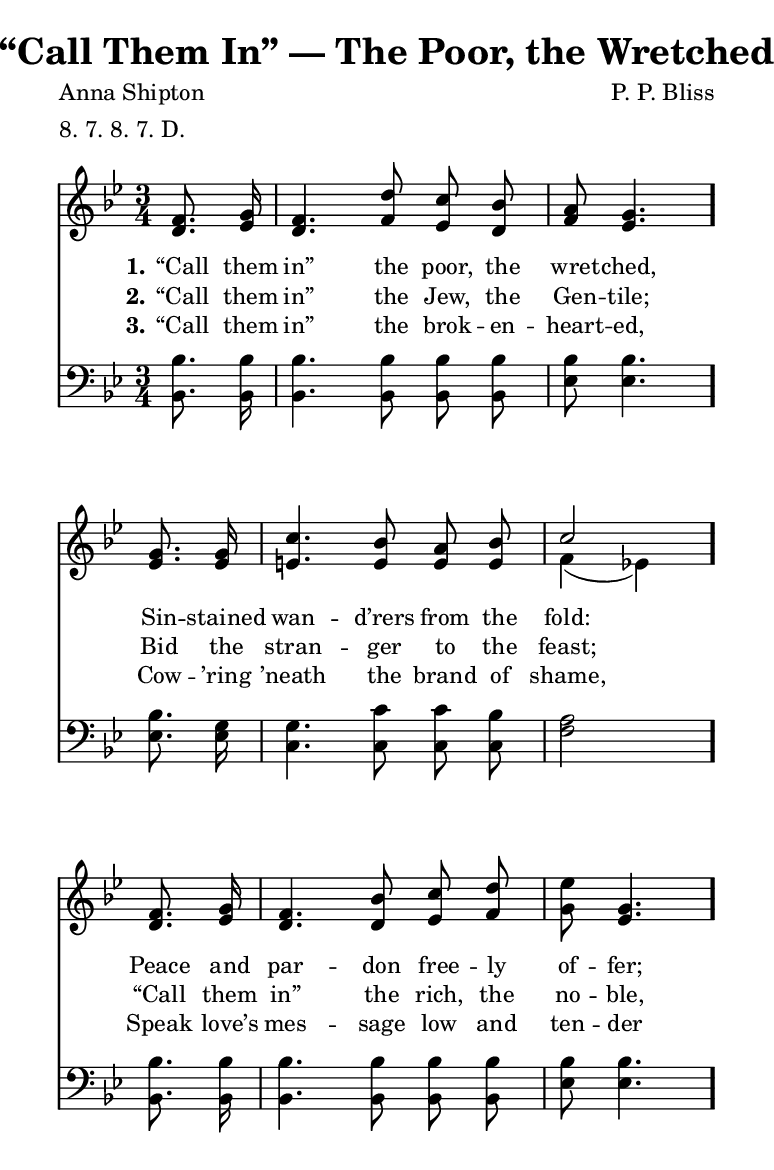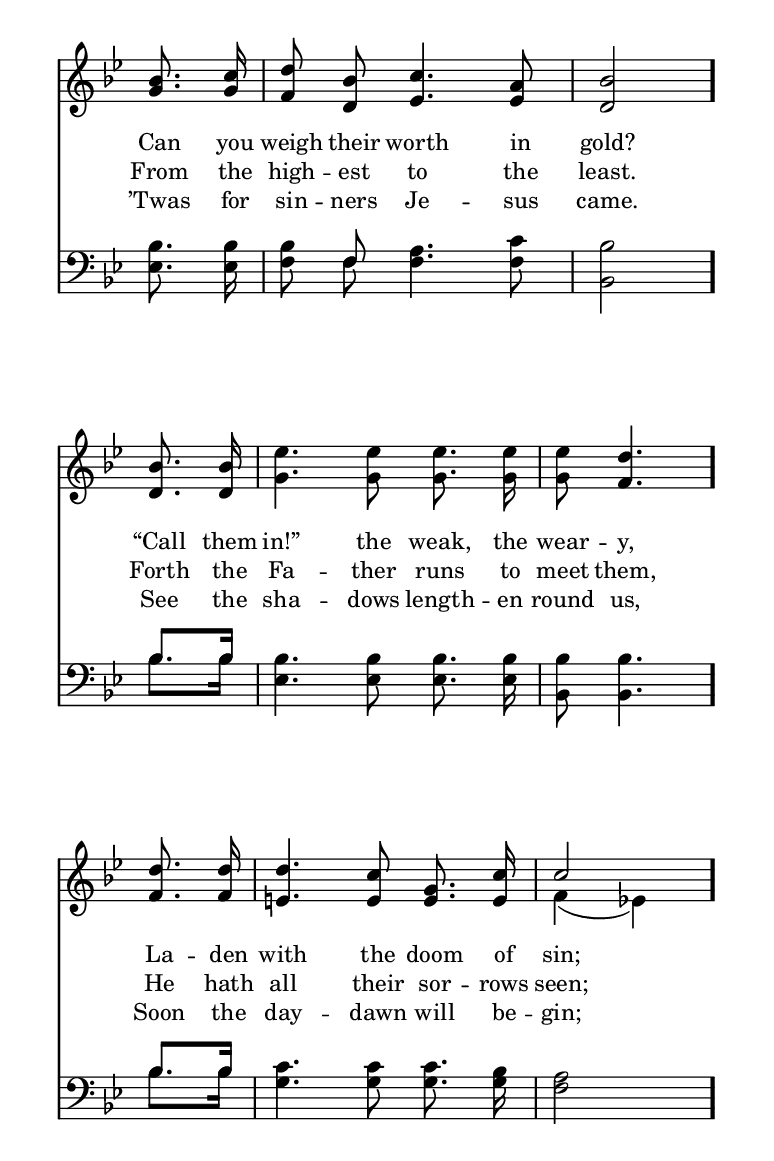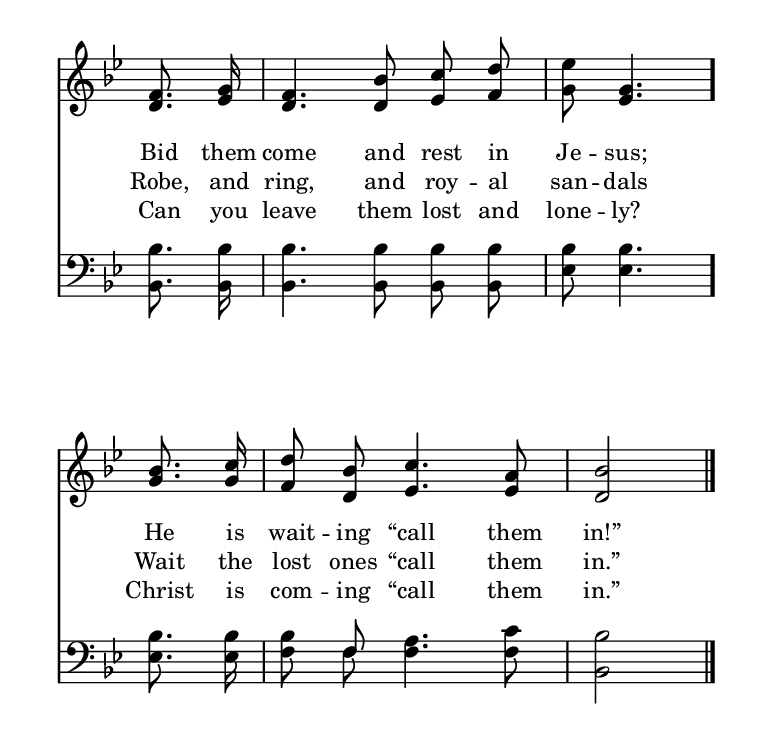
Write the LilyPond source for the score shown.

\include "common/global.ily"
\paper {
  \include "common/paper.ily"
  %ragged-bottom = ##t
  %ragged-last-bottom = ##t
  %systems-per-page = ##f
  %page-count = ##f
}

\header{
  hymnnumber = "64"
  title = "“Call Them In” — The Poor, the Wretched"
  tunename = "Lower Lights"
  meter = "8. 7. 8. 7. D."
  poet = "Anna Shipton"
  composer = "P. P. Bliss"
  %copyright = ""
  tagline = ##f
}

% for fermata in MIDI
ta = { \tempo 4=78 }
tb = { \tempo 4=39 }

patternAA = { c8. c16 | c4. c8 c8 c8 | c8 c4. }

patternBA = { c8. c16 | c4. c8 c8 c8 | c2 }
patternBB = { c8. c16 | c4. c8 c8 c8 | c4( c4) }
patternBC = { c8. c16 | c8 c8 c4. c8 | c2 }

patternCA = { c8. c16 | c4. c8 c8. c16 | c8 c4. }

patternDA = { c8. c16 | c4. c8 c8. c16 | c2 }
patternDB = { c8. c16 | c4. c8 c8. c16 | c4( c4) }

global = {
  \include "common/overrides.ily"
  \override Staff.TimeSignature.style = #'numbered
  \time 3/4
  \override Score.MetronomeMark.transparent = ##t % hide all fermata changes too
  \ta
  \key bes \major
  \partial 4
  \autoBeamOff
}

notesSoprano = {
\global
\relative c' {

  \changePitch \patternAA { f g | f d' c bes | a g }
  \changePitch \patternBA { g g | c bes a bes | c }
  \changePitch \patternAA { f, g | f bes c d | ees g, }
  \changePitch \patternBC { bes c | d bes c a | bes }

  \changePitch \patternCA { bes bes | ees ees ees ees | ees d }
  \changePitch \patternDA { d d | d c g c | c }
  \changePitch \patternAA { f, g | f bes c d | ees g, }
  \changePitch \patternBC { bes c | d bes c a | bes }

  \bar "|."

}
}

notesAlto = {
\global
\relative e' {

  \changePitch \patternAA { d ees | d f ees d | f ees }
  \changePitch \patternBB { ees ees | e e e e | f ees! }
  \changePitch \patternAA { d ees | d d ees f | g ees }
  \changePitch \patternBC { g g | f d ees ees | d }

  \changePitch \patternCA { d d | g g g g | g f }
  \changePitch \patternDB { f f e e e e | f ees! }
  \changePitch \patternAA { d ees | d d ees f | g ees }
  \changePitch \patternBC { g g | f d ees ees | d }

}
}

notesTenor = {
\global
\relative a {

  \changePitch \patternAA { bes bes | bes bes bes bes | bes bes }
  \changePitch \patternBA { bes g | g c c bes | a }
  \changePitch \patternAA { bes bes | bes bes bes bes | bes bes }
  \changePitch \patternBC { bes bes | bes f a c | bes }

  \changePitch \patternCA { bes bes | bes bes bes bes | bes bes }
  \changePitch \patternDA { bes bes | c c c bes | a }
  \changePitch \patternAA { bes bes | bes bes bes bes | bes bes }
  \changePitch \patternBC { bes bes | bes f a c | bes }

}
}

notesBass = {
\global
\relative f, {

  \changePitch \patternAA { bes bes | bes bes bes bes | ees ees }
  \changePitch \patternBA { ees ees | c c c c | f }
  \changePitch \patternAA { bes, bes | bes bes bes bes | ees ees }
  \changePitch \patternBC { ees ees | f f f f | bes, }

  \changePitch \patternCA { bes' bes | ees, ees ees ees | bes bes }
  \changePitch \patternDA { bes' bes | g g g g | f }
  \changePitch \patternAA { bes, bes | bes bes bes bes | ees ees }
  \changePitch \patternBC { ees ees | f f f f | bes, }

}
}

wordsA = \lyricmode {
\set stanza = "1."

“Call them in” the poor, the wret -- ched, \bar "."
Sin -- stained wan -- d’rers from the fold: \bar "." \break
Peace and par -- don free -- ly of -- fer; \bar "."
Can you weigh their worth in gold? \bar "." \break
“Call them in!” the weak, the wear -- y, \bar "."
La -- den with the doom of sin; \bar "." \break
Bid them come and rest in Je -- sus; \bar "."
He is wait -- ing “call them in!” \bar "." \break

}

wordsB = \lyricmode {
\set stanza = "2."

“Call them in” the Jew, the Gen -- tile;
Bid the stran -- ger to the feast;
“Call them in” the rich, the no -- ble,
From the high -- est to the least.
Forth the Fa -- ther runs to meet them,
He hath all their sor -- rows seen;
Robe, and ring, and roy -- al san -- dals
Wait the lost ones “call them in.”

}

wordsC = \lyricmode {
\set stanza = "3."

“Call them in” the brok -- en -- heart -- ed,
Cow -- ’ring ’neath the brand of shame,
Speak love’s mes -- sage low and ten -- der
’Twas for sin -- ners Je -- sus came.
See the sha -- dows length -- en round us,
Soon the day -- dawn will be -- gin;
Can you leave them lost and lone -- ly?
Christ is com -- ing “call them in.”

}

\score {
  \context ChoirStaff <<
    \context Staff = upper <<
      \set Staff.autoBeaming = ##f
      \set ChoirStaff.systemStartDelimiter = #'SystemStartBar
      \set ChoirStaff.printPartCombineTexts = ##f
      \partcombine #'(2 . 9) \notesSoprano \notesAlto
      \context NullVoice = sopranos { \voiceOne << \notesSoprano >> }
      \context NullVoice = altos { \voiceTwo << \notesAlto >> }
      \context Lyrics = one   \lyricsto sopranos \wordsA
      \context Lyrics = two   \lyricsto sopranos \wordsB
      \context Lyrics = three \lyricsto sopranos \wordsC
    >>
    \context Staff = men <<
      \clef bass
      \set ChoirStaff.printPartCombineTexts = ##f
      \partcombine #'(2 . 9) \notesTenor \notesBass
      \context NullVoice = tenors { \voiceOne << \notesTenor >> }
      \context NullVoice = basses { \voiceTwo << \notesBass >> }
    >>
  >>
  \layout {
    \include "common/layout.ily"
  }
  \midi{
    \include "common/midi.ily"
  }
}

\version "2.19.49"  % necessary for upgrading to future LilyPond versions.

% vi:set et ts=2 sw=2 ai nocindent syntax=lilypond:
